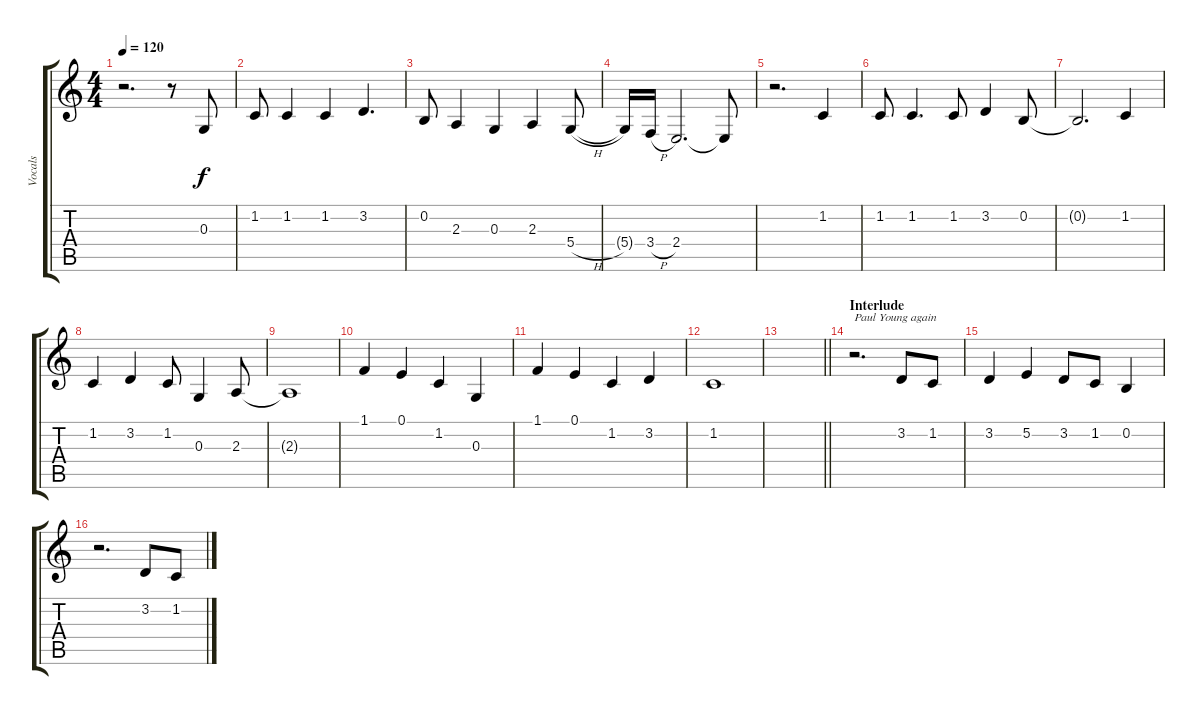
\track ("Vocals" "Vocals") {instrument trumpet}
\staff {score tabs}
\tuning (E4 B3 G3 D3 A2 E2) {hide}
\ts (4 4)
\tempo 120
\clef g2
\ks c
r.2{d dy f} r.8 0.3.8 |
1.2.8 1.2.4 1.2.4 3.2.4{d} |
0.2.8 2.3.4 0.3.4 2.3.4 5.4{h}.8 |
5.4{t}.16 3.4{h}.16 2.4.2{d} 2.4{t}.8 |
r.2{d} 1.2.4 |
1.2.8 1.2.4{d} 1.2.8 3.2.4 0.2.8 |
0.2{t}.2{d} 1.2.4 |
1.2.4 3.2.4 1.2.8 0.3.4 2.3.8 |
2.3{t}.1 |
1.1.4 0.1.4 1.2.4 0.3.4 |
1.1.4 0.1.4 1.2.4 3.2.4 |
1.2.1 |
\barLineRight lightlight
|
\section ("" "Interlude")
r.2{d txt "Paul Young again"} 3.2.8 1.2.8 |
3.2.4 5.2.4 3.2.8 1.2.8 0.2.4 |
r.2{d} 3.2.8 1.2.8
